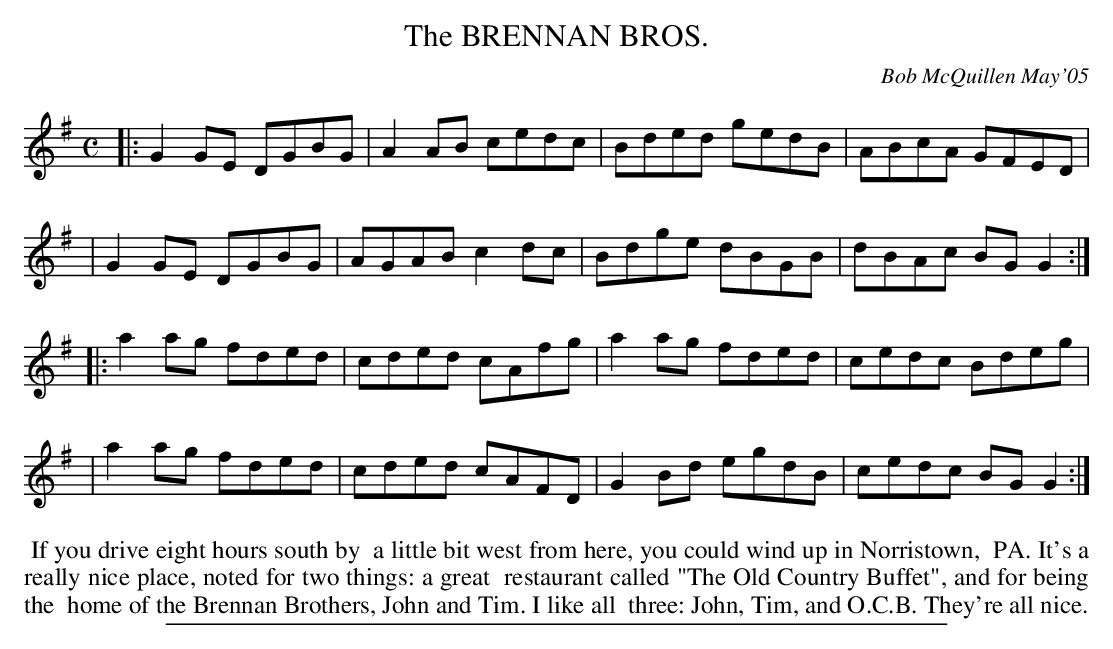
X:1
T: The BRENNAN BROS.
C: Bob McQuillen May'05
M: C
L: 1/8
K: G
|:G2GE DGBG | A2AB cedc | Bded gedB | ABcA GFED |
| G2GE DGBG | AGAB c2dc | Bdge dBGB | dBAc BGG2 :|
|:a2ag fded | cded cAfg | a2ag fded | cedc Bdeg |
| a2ag fded | cded cAFD | G2Bd egdB | cedc BGG2 :|
